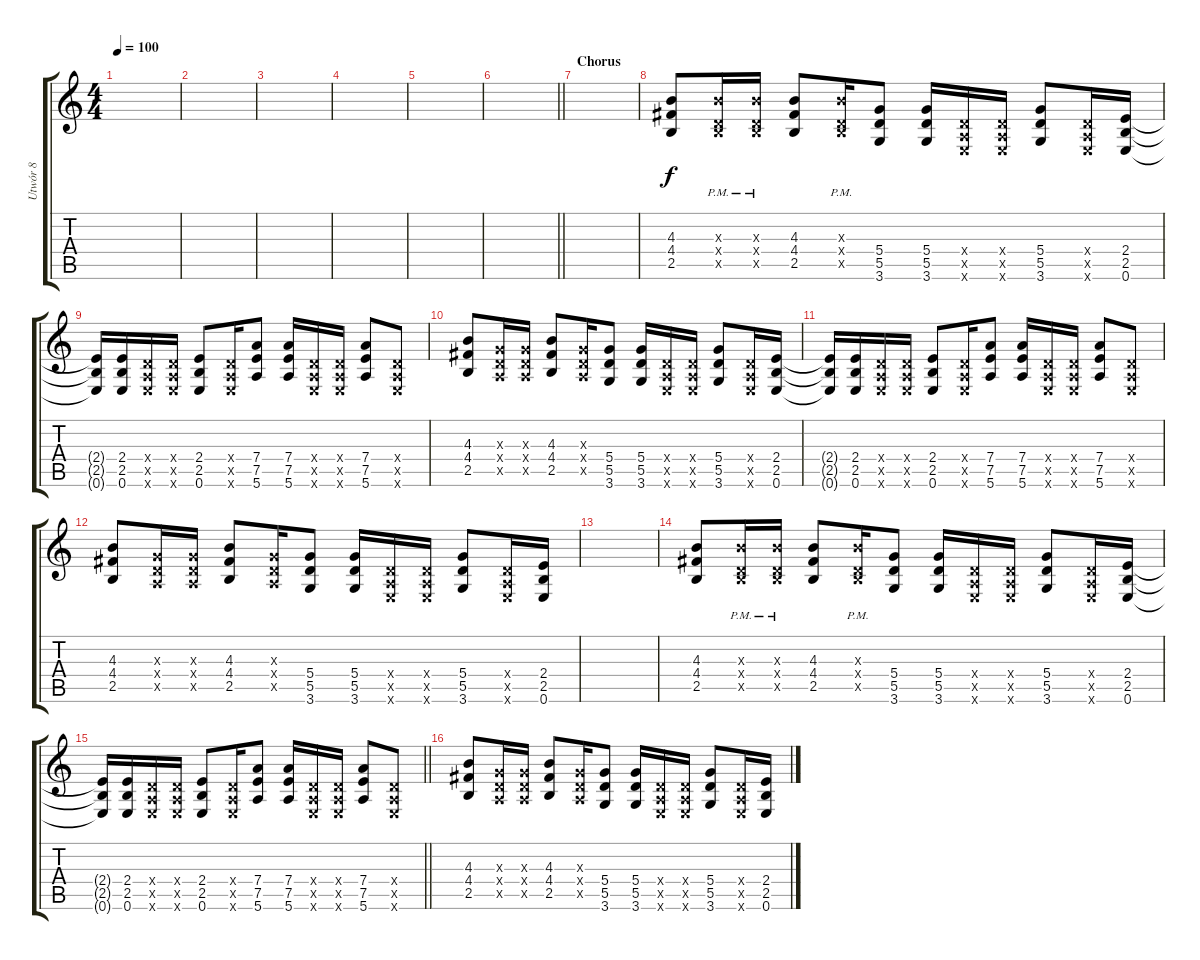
\track ("Utwór 8" "Utwór 8") {instrument acousticguitarsteel}
\staff {score tabs}
\tuning (E4 B3 G3 D3 A2 E2) {hide}
\ts (4 4)
\tempo 100
\clef g2
\ks c
|
|
|
|
|
\barLineRight lightlight
|
\section ("" "Chorus")
|
(4.3 4.4 2.5).8 (4.3{pm x} 0.4{x} 2.5{pm x}).16 (4.3{pm x} 0.4{x} 2.5{pm x}).16 (4.3 4.4 2.5).8 (4.3{pm x} 0.4{x} 2.5{pm x}).16 (5.4 5.5 3.6).8 (5.4 5.5 3.6).16 (0.4{x} 0.5{x} 0.6{x}).16 (0.4{x} 0.5{x} 0.6{x}).16 (5.4 5.5 3.6).8 (0.4{x} 0.5{x} 0.6{x}).16 (2.4 2.5 0.6).16 |
(2.4{t} 2.5{t} 0.6{t}).16 (2.4 2.5 0.6).16 (0.4{x} 0.5{x} 0.6{x}).16 (0.4{x} 0.5{x} 0.6{x}).16 (2.4 2.5 0.6).8 (0.4{x} 0.5{x} 0.6{x}).16 (7.4 7.5 5.6).8 (7.4 7.5 5.6).16 (0.4{x} 0.5{x} 0.6{x}).16 (0.4{x} 0.5{x} 0.6{x}).16 (7.4 7.5 5.6).8 (0.4{x} 0.5{x} 0.6{x}).8 |
(4.3 4.4 2.5).8 (0.3{x} 0.4{x} 0.5{x}).16 (0.3{x} 0.4{x} 0.5{x}).16 (4.3 4.4 2.5).8 (0.3{x} 0.4{x} 0.5{x}).16 (5.4 5.5 3.6).8 (5.4 5.5 3.6).16 (0.4{x} 0.5{x} 0.6{x}).16 (0.4{x} 0.5{x} 0.6{x}).16 (5.4 5.5 3.6).8 (0.4{x} 0.5{x} 0.6{x}).16 (2.4 2.5 0.6).16 |
(2.4{t} 2.5{t} 0.6{t}).16 (2.4 2.5 0.6).16 (0.4{x} 0.5{x} 0.6{x}).16 (0.4{x} 0.5{x} 0.6{x}).16 (2.4 2.5 0.6).8 (0.4{x} 0.5{x} 0.6{x}).16 (7.4 7.5 5.6).8 (7.4 7.5 5.6).16 (0.4{x} 0.5{x} 0.6{x}).16 (0.4{x} 0.5{x} 0.6{x}).16 (7.4 7.5 5.6).8 (0.4{x} 0.5{x} 0.6{x}).8 |
(4.3 4.4 2.5).8 (0.3{x} 0.4{x} 0.5{x}).16 (0.3{x} 0.4{x} 0.5{x}).16 (4.3 4.4 2.5).8 (0.3{x} 0.4{x} 0.5{x}).16 (5.4 5.5 3.6).8 (5.4 5.5 3.6).16 (0.4{x} 0.5{x} 0.6{x}).16 (0.4{x} 0.5{x} 0.6{x}).16 (5.4 5.5 3.6).8 (0.4{x} 0.5{x} 0.6{x}).16 (2.4 2.5 0.6).16 |
|
(4.3 4.4 2.5).8 (4.3{pm x} 0.4{x} 2.5{pm x}).16 (4.3{pm x} 0.4{x} 2.5{pm x}).16 (4.3 4.4 2.5).8 (4.3{pm x} 0.4{x} 2.5{pm x}).16 (5.4 5.5 3.6).8 (5.4 5.5 3.6).16 (0.4{x} 0.5{x} 0.6{x}).16 (0.4{x} 0.5{x} 0.6{x}).16 (5.4 5.5 3.6).8 (0.4{x} 0.5{x} 0.6{x}).16 (2.4 2.5 0.6).16 |
\barLineRight lightlight
(2.4{t} 2.5{t} 0.6{t}).16 (2.4 2.5 0.6).16 (0.4{x} 0.5{x} 0.6{x}).16 (0.4{x} 0.5{x} 0.6{x}).16 (2.4 2.5 0.6).8 (0.4{x} 0.5{x} 0.6{x}).16 (7.4 7.5 5.6).8 (7.4 7.5 5.6).16 (0.4{x} 0.5{x} 0.6{x}).16 (0.4{x} 0.5{x} 0.6{x}).16 (7.4 7.5 5.6).8 (0.4{x} 0.5{x} 0.6{x}).8 |
(4.3 4.4 2.5).8 (0.3{x} 0.4{x} 0.5{x}).16 (0.3{x} 0.4{x} 0.5{x}).16 (4.3 4.4 2.5).8 (0.3{x} 0.4{x} 0.5{x}).16 (5.4 5.5 3.6).8 (5.4 5.5 3.6).16 (0.4{x} 0.5{x} 0.6{x}).16 (0.4{x} 0.5{x} 0.6{x}).16 (5.4 5.5 3.6).8 (0.4{x} 0.5{x} 0.6{x}).16 (2.4 2.5 0.6).16
